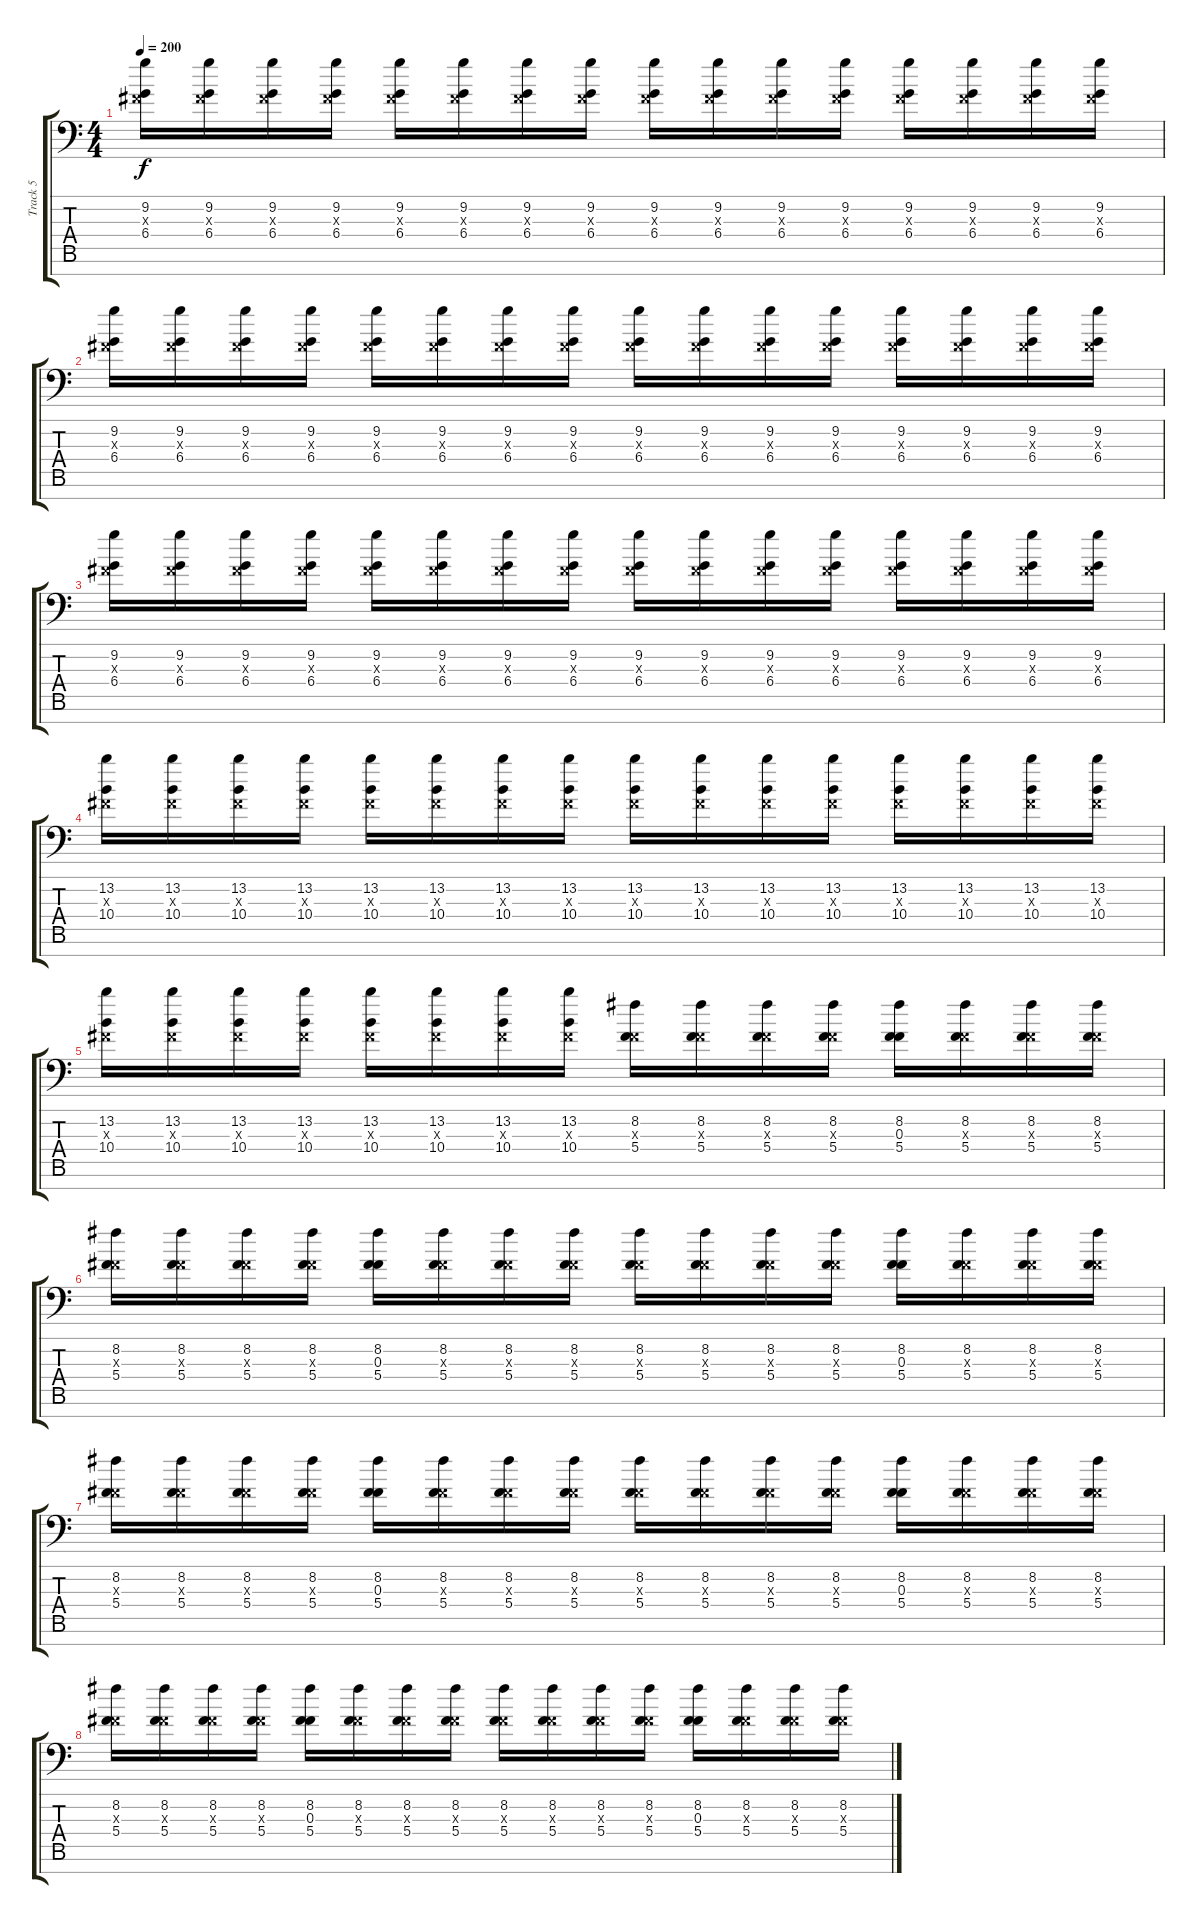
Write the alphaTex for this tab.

\track ("Track 5" "Track 5") {instrument overdrivenguitar}
\staff {score tabs}
\tuning (Eb4 Bb3 Gb3 Db3 Ab2 Eb2 Bb1) {hide}
\ts (4 4)
\tempo 200
\clef f4
\ks c
(9.2 0.3{x} 6.4).16{dy f} (9.2 0.3{x} 6.4).16 (9.2 0.3{x} 6.4).16 (9.2 0.3{x} 6.4).16 (9.2 0.3{x} 6.4).16 (9.2 0.3{x} 6.4).16 (9.2 0.3{x} 6.4).16 (9.2 0.3{x} 6.4).16 (9.2 0.3{x} 6.4).16 (9.2 0.3{x} 6.4).16 (9.2 0.3{x} 6.4).16 (9.2 0.3{x} 6.4).16 (9.2 0.3{x} 6.4).16 (9.2 0.3{x} 6.4).16 (9.2 0.3{x} 6.4).16 (9.2 0.3{x} 6.4).16 |
(9.2 0.3{x} 6.4).16 (9.2 0.3{x} 6.4).16 (9.2 0.3{x} 6.4).16 (9.2 0.3{x} 6.4).16 (9.2 0.3{x} 6.4).16 (9.2 0.3{x} 6.4).16 (9.2 0.3{x} 6.4).16 (9.2 0.3{x} 6.4).16 (9.2 0.3{x} 6.4).16 (9.2 0.3{x} 6.4).16 (9.2 0.3{x} 6.4).16 (9.2 0.3{x} 6.4).16 (9.2 0.3{x} 6.4).16 (9.2 0.3{x} 6.4).16 (9.2 0.3{x} 6.4).16 (9.2 0.3{x} 6.4).16 |
(9.2 0.3{x} 6.4).16 (9.2 0.3{x} 6.4).16 (9.2 0.3{x} 6.4).16 (9.2 0.3{x} 6.4).16 (9.2 0.3{x} 6.4).16 (9.2 0.3{x} 6.4).16 (9.2 0.3{x} 6.4).16 (9.2 0.3{x} 6.4).16 (9.2 0.3{x} 6.4).16 (9.2 0.3{x} 6.4).16 (9.2 0.3{x} 6.4).16 (9.2 0.3{x} 6.4).16 (9.2 0.3{x} 6.4).16 (9.2 0.3{x} 6.4).16 (9.2 0.3{x} 6.4).16 (9.2 0.3{x} 6.4).16 |
(13.2 0.3{x} 10.4).16 (13.2 0.3{x} 10.4).16 (13.2 0.3{x} 10.4).16 (13.2 0.3{x} 10.4).16 (13.2 0.3{x} 10.4).16 (13.2 0.3{x} 10.4).16 (13.2 0.3{x} 10.4).16 (13.2 0.3{x} 10.4).16 (13.2 0.3{x} 10.4).16 (13.2 0.3{x} 10.4).16 (13.2 0.3{x} 10.4).16 (13.2 0.3{x} 10.4).16 (13.2 0.3{x} 10.4).16 (13.2 0.3{x} 10.4).16 (13.2 0.3{x} 10.4).16 (13.2 0.3{x} 10.4).16 |
(13.2 0.3{x} 10.4).16 (13.2 0.3{x} 10.4).16 (13.2 0.3{x} 10.4).16 (13.2 0.3{x} 10.4).16 (13.2 0.3{x} 10.4).16 (13.2 0.3{x} 10.4).16 (13.2 0.3{x} 10.4).16 (13.2 0.3{x} 10.4).16 (8.2 0.3{x} 5.4).16 (8.2 0.3{x} 5.4).16 (8.2 0.3{x} 5.4).16 (8.2 0.3{x} 5.4).16 (8.2 0.3 5.4).16 (8.2 0.3{x} 5.4).16 (8.2 0.3{x} 5.4).16 (8.2 0.3{x} 5.4).16 |
(8.2 0.3{x} 5.4).16 (8.2 0.3{x} 5.4).16 (8.2 0.3{x} 5.4).16 (8.2 0.3{x} 5.4).16 (8.2 0.3 5.4).16 (8.2 0.3{x} 5.4).16 (8.2 0.3{x} 5.4).16 (8.2 0.3{x} 5.4).16 (8.2 0.3{x} 5.4).16 (8.2 0.3{x} 5.4).16 (8.2 0.3{x} 5.4).16 (8.2 0.3{x} 5.4).16 (8.2 0.3 5.4).16 (8.2 0.3{x} 5.4).16 (8.2 0.3{x} 5.4).16 (8.2 0.3{x} 5.4).16 |
(8.2 0.3{x} 5.4).16 (8.2 0.3{x} 5.4).16 (8.2 0.3{x} 5.4).16 (8.2 0.3{x} 5.4).16 (8.2 0.3 5.4).16 (8.2 0.3{x} 5.4).16 (8.2 0.3{x} 5.4).16 (8.2 0.3{x} 5.4).16 (8.2 0.3{x} 5.4).16 (8.2 0.3{x} 5.4).16 (8.2 0.3{x} 5.4).16 (8.2 0.3{x} 5.4).16 (8.2 0.3 5.4).16 (8.2 0.3{x} 5.4).16 (8.2 0.3{x} 5.4).16 (8.2 0.3{x} 5.4).16 |
(8.2 0.3{x} 5.4).16 (8.2 0.3{x} 5.4).16 (8.2 0.3{x} 5.4).16 (8.2 0.3{x} 5.4).16 (8.2 0.3 5.4).16 (8.2 0.3{x} 5.4).16 (8.2 0.3{x} 5.4).16 (8.2 0.3{x} 5.4).16 (8.2 0.3{x} 5.4).16 (8.2 0.3{x} 5.4).16 (8.2 0.3{x} 5.4).16 (8.2 0.3{x} 5.4).16 (8.2 0.3 5.4).16 (8.2 0.3{x} 5.4).16 (8.2 0.3{x} 5.4).16 (8.2 0.3{x} 5.4).16
